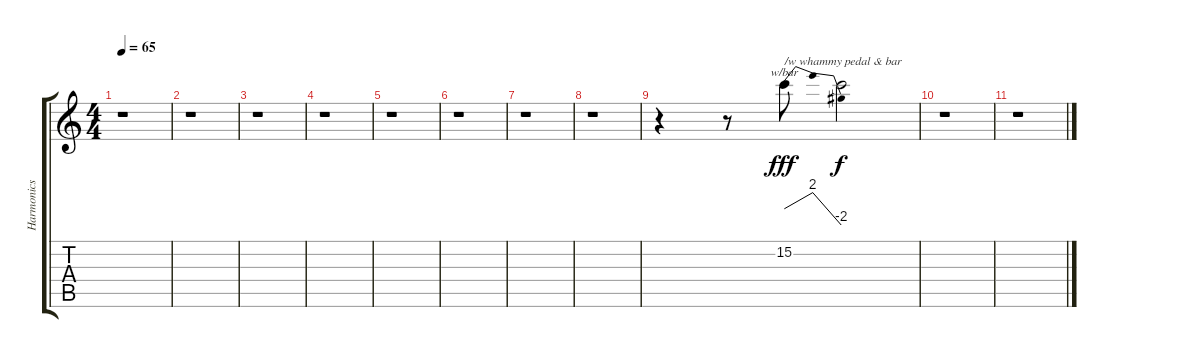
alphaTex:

\track ("Harmonics" "Harmonics") {instrument guitarharmonics}
\staff {score tabs}
\tuning (D4 A3 F3 C3 G2 C2) {hide}
\ts (4 4)
\tempo 65
\clef g2
\ks c
r.1{dy f} |
r.1 |
r.1 |
r.1 |
r.1 |
r.1 |
r.1 |
r.1 |
r.4 r.8 15.2.8{tbe (dip default 0 0 16 8 60 -8) txt "/w whammy pedal & bar" dy fff} 15.2{t}.2{dy f} |
r.1 |
r.1
